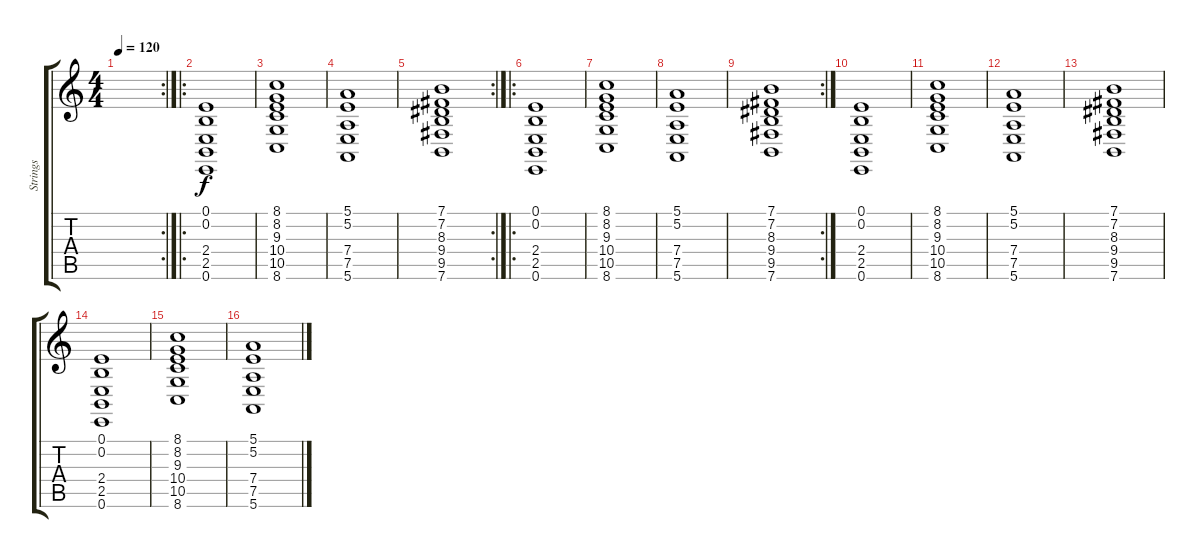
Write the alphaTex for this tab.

\track ("Strings" "Strings") {instrument stringensemble1}
\staff {score tabs}
\tuning (E4 B3 G3 D3 A2 E2) {hide}
\rc 2
\ts (4 4)
\tempo 120
\clef g2
\ks c
|
\ro
(0.1 0.2 2.4 2.5 0.6).1{volume 10} |
(8.1 8.2 9.3 10.4 10.5 8.6).1 |
(5.1 5.2 7.4 7.5 5.6).1 |
\rc 2
(7.1 7.2 8.3 9.4 9.5 7.6).1 |
\ro
(0.1 0.2 2.4 2.5 0.6).1 |
(8.1 8.2 9.3 10.4 10.5 8.6).1 |
(5.1 5.2 7.4 7.5 5.6).1 |
\rc 2
(7.1 7.2 8.3 9.4 9.5 7.6).1 |
(0.1 0.2 2.4 2.5 0.6).1 |
(8.1 8.2 9.3 10.4 10.5 8.6).1 |
(5.1 5.2 7.4 7.5 5.6).1 |
(7.1 7.2 8.3 9.4 9.5 7.6).1 |
(0.1 0.2 2.4 2.5 0.6).1 |
(8.1 8.2 9.3 10.4 10.5 8.6).1 |
(5.1 5.2 7.4 7.5 5.6).1
